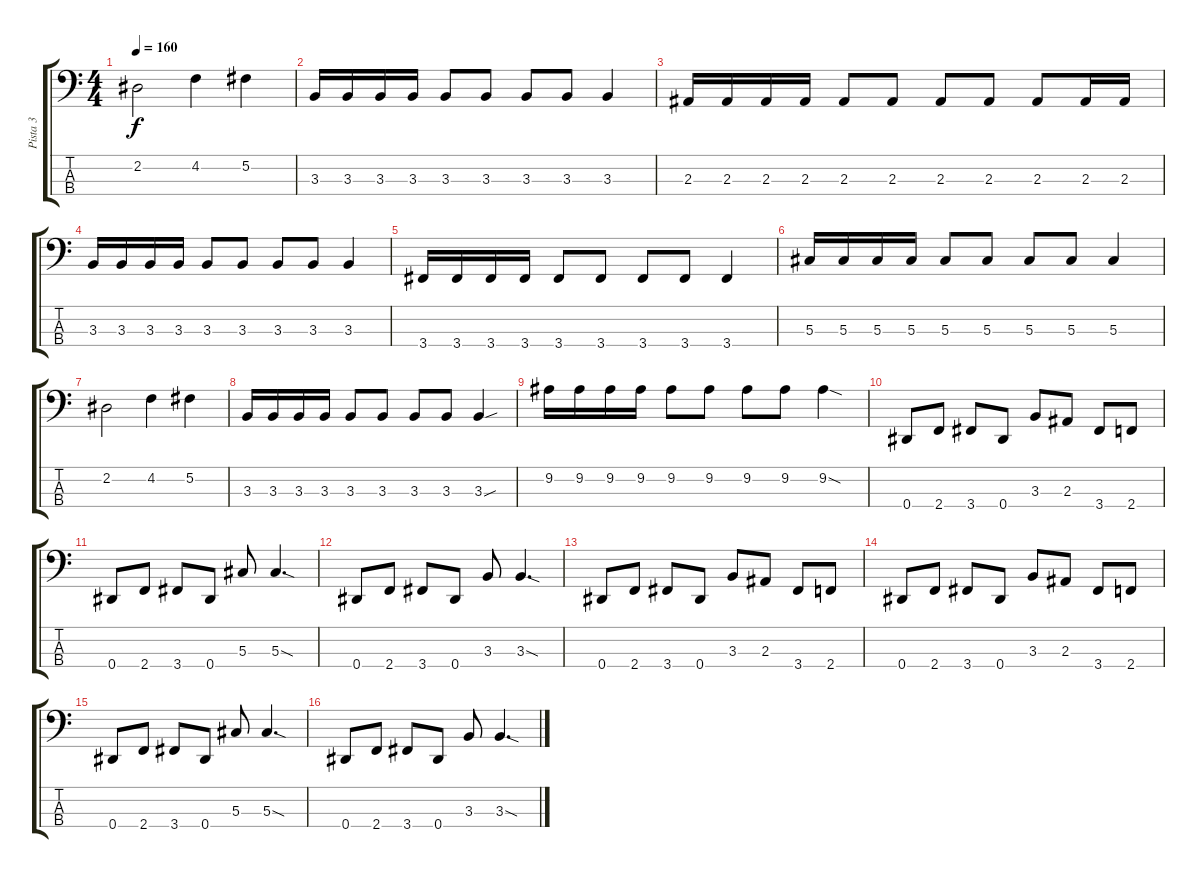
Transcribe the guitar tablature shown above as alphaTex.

\track ("Pista 3" "Pista 3") {instrument electricbasspick}
\staff {score tabs}
\tuning (Gb2 Db2 Ab1 Eb1) {hide}
\ts (4 4)
\tempo 160
\clef f4
\ks c
2.2.2{dy f} 4.2.4 5.2.4 |
3.3.16 3.3.16 3.3.16 3.3.16 3.3.8 3.3.8 3.3.8 3.3.8 3.3.4 |
2.3.16 2.3.16 2.3.16 2.3.16 2.3.8 2.3.8 2.3.8 2.3.8 2.3.8 2.3.16 2.3.16 |
3.3.16 3.3.16 3.3.16 3.3.16 3.3.8 3.3.8 3.3.8 3.3.8 3.3.4 |
3.4.16 3.4.16 3.4.16 3.4.16 3.4.8 3.4.8 3.4.8 3.4.8 3.4.4 |
5.3.16 5.3.16 5.3.16 5.3.16 5.3.8 5.3.8 5.3.8 5.3.8 5.3.4 |
2.2.2 4.2.4 5.2.4 |
3.3.16 3.3.16 3.3.16 3.3.16 3.3.8 3.3.8 3.3.8 3.3.8 3.3{sou}.4 |
9.2.16 9.2.16 9.2.16 9.2.16 9.2.8 9.2.8 9.2.8 9.2.8 9.2{sod}.4 |
0.4.8 2.4.8 3.4.8 0.4.8 3.3.8 2.3.8 3.4.8 2.4.8 |
0.4.8 2.4.8 3.4.8 0.4.8 5.3.8 5.3{sod}.4{d} |
0.4.8 2.4.8 3.4.8 0.4.8 3.3.8 3.3{sod}.4{d} |
0.4.8 2.4.8 3.4.8 0.4.8 3.3.8 2.3.8 3.4.8 2.4.8 |
0.4.8 2.4.8 3.4.8 0.4.8 3.3.8 2.3.8 3.4.8 2.4.8 |
0.4.8 2.4.8 3.4.8 0.4.8 5.3.8 5.3{sod}.4{d} |
0.4.8 2.4.8 3.4.8 0.4.8 3.3.8 3.3{sod}.4{d}
